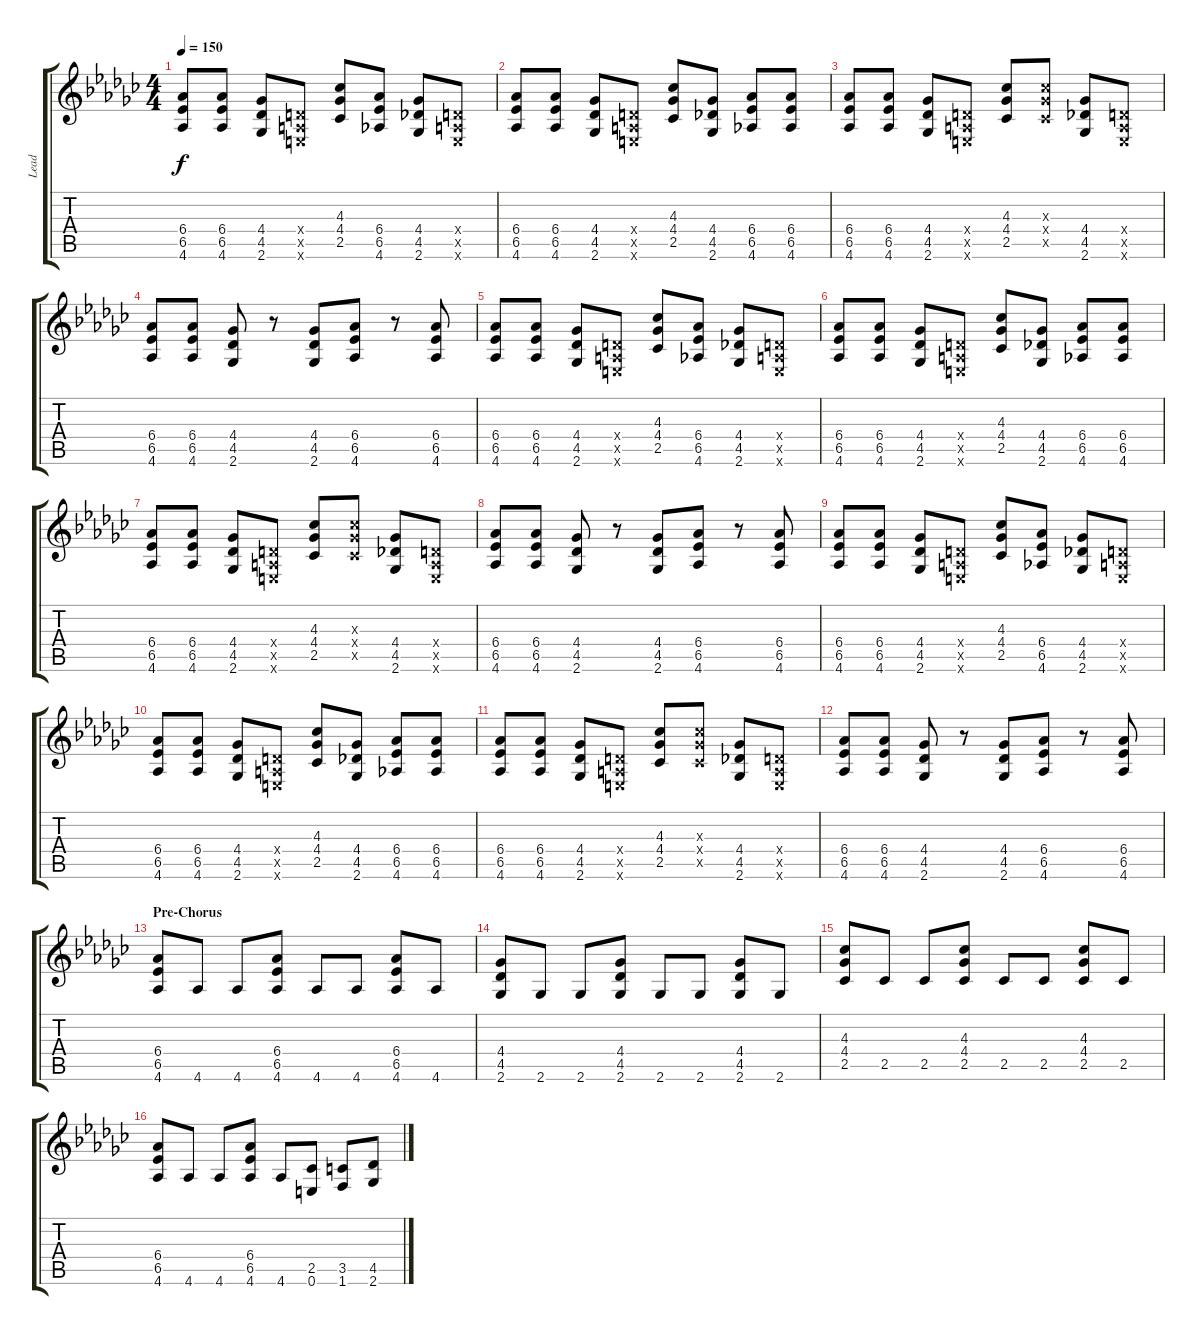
\track ("Lead" "Lead") {instrument distortionguitar}
\staff {score tabs}
\tuning (E4 B3 G3 D3 A2 E2) {hide}
\ts (4 4)
\tempo 150
\clef g2
\ks gb
(6.4 6.5 4.6).8{dy f} (6.4 6.5 4.6).8 (4.4 4.5 2.6).8 (0.4{x} 0.5{x} 0.6{x}).8 (4.3 4.4 2.5).8 (6.4 6.5 4.6).8 (4.4 4.5 2.6).8 (0.4{x} 0.5{x} 0.6{x}).8 |
(6.4 6.5 4.6).8 (6.4 6.5 4.6).8 (4.4 4.5 2.6).8 (0.4{x} 0.5{x} 0.6{x}).8 (4.3 4.4 2.5).8 (4.4 4.5 2.6).8 (6.4 6.5 4.6).8 (6.4 6.5 4.6).8 |
(6.4 6.5 4.6).8 (6.4 6.5 4.6).8 (4.4 4.5 2.6).8 (0.4{x} 0.5{x} 0.6{x}).8 (4.3 4.4 2.5).8 (4.3{x} 4.4{x} 2.5{x}).8 (4.4 4.5 2.6).8 (0.4{x} 0.5{x} 0.6{x}).8 |
(6.4 6.5 4.6).8 (6.4 6.5 4.6).8 (4.4 4.5 2.6).8 r.8 (4.4 4.5 2.6).8 (6.4 6.5 4.6).8 r.8 (6.4 6.5 4.6).8 |
(6.4 6.5 4.6).8 (6.4 6.5 4.6).8 (4.4 4.5 2.6).8 (0.4{x} 0.5{x} 0.6{x}).8 (4.3 4.4 2.5).8 (6.4 6.5 4.6).8 (4.4 4.5 2.6).8 (0.4{x} 0.5{x} 0.6{x}).8 |
(6.4 6.5 4.6).8 (6.4 6.5 4.6).8 (4.4 4.5 2.6).8 (0.4{x} 0.5{x} 0.6{x}).8 (4.3 4.4 2.5).8 (4.4 4.5 2.6).8 (6.4 6.5 4.6).8 (6.4 6.5 4.6).8 |
(6.4 6.5 4.6).8 (6.4 6.5 4.6).8 (4.4 4.5 2.6).8 (0.4{x} 0.5{x} 0.6{x}).8 (4.3 4.4 2.5).8 (4.3{x} 4.4{x} 2.5{x}).8 (4.4 4.5 2.6).8 (0.4{x} 0.5{x} 0.6{x}).8 |
(6.4 6.5 4.6).8 (6.4 6.5 4.6).8 (4.4 4.5 2.6).8 r.8 (4.4 4.5 2.6).8 (6.4 6.5 4.6).8 r.8 (6.4 6.5 4.6).8 |
(6.4 6.5 4.6).8 (6.4 6.5 4.6).8 (4.4 4.5 2.6).8 (0.4{x} 0.5{x} 0.6{x}).8 (4.3 4.4 2.5).8 (6.4 6.5 4.6).8 (4.4 4.5 2.6).8 (0.4{x} 0.5{x} 0.6{x}).8 |
(6.4 6.5 4.6).8 (6.4 6.5 4.6).8 (4.4 4.5 2.6).8 (0.4{x} 0.5{x} 0.6{x}).8 (4.3 4.4 2.5).8 (4.4 4.5 2.6).8 (6.4 6.5 4.6).8 (6.4 6.5 4.6).8 |
(6.4 6.5 4.6).8 (6.4 6.5 4.6).8 (4.4 4.5 2.6).8 (0.4{x} 0.5{x} 0.6{x}).8 (4.3 4.4 2.5).8 (4.3{x} 4.4{x} 2.5{x}).8 (4.4 4.5 2.6).8 (0.4{x} 0.5{x} 0.6{x}).8 |
(6.4 6.5 4.6).8 (6.4 6.5 4.6).8 (4.4 4.5 2.6).8 r.8 (4.4 4.5 2.6).8 (6.4 6.5 4.6).8 r.8 (6.4 6.5 4.6).8 |
\section ("" "Pre-Chorus")
(6.4 6.5 4.6).8{volume 16} 4.6.8 4.6.8 (6.4 6.5 4.6).8 4.6.8 4.6.8 (6.4 6.5 4.6).8 4.6.8 |
(4.4 4.5 2.6).8 2.6.8 2.6.8 (4.4 4.5 2.6).8 2.6.8 2.6.8 (4.4 4.5 2.6).8 2.6.8 |
(4.3 4.4 2.5).8 2.5.8 2.5.8 (4.3 4.4 2.5).8 2.5.8 2.5.8 (4.3 4.4 2.5).8 2.5.8 |
(6.4 6.5 4.6).8 4.6.8 4.6.8 (6.4 6.5 4.6).8 4.6.8 (2.5 0.6).8 (3.5 1.6).8 (4.5 2.6).8
